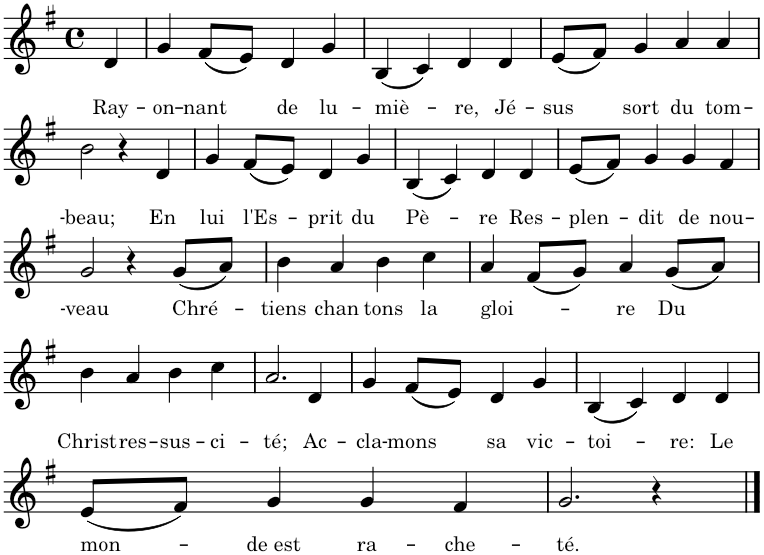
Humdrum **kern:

**kern	**text
*part1	*part1
*staff1	*staff1
*I"1	*
*clefG2	*
*k[f#]	*
*M4/4	*
*met(c)	*
=1	=1
!	!LO:LY:b
4d/	Ray-
=2	=2
!	!LO:LY:b
4g/	-on-
!	!LO:LY:b
(8f#/L	-nant
8e/J)	.
!	!LO:LY:b
4d/	de
!	!LO:LY:b
4g/	lu-
=3	=3
!	!LO:LY:b
(4B/	-miè-
4c/)	.
!	!LO:LY:b
4d/	-re,
!	!LO:LY:b
4d/	Jé-
=4	=4
!	!LO:LY:b
(8e/L	-sus
8f#/J)	.
!	!LO:LY:b
4g/	sort
!	!LO:LY:b
4a/	du
!	!LO:LY:b
4a/	tom-
!!LO:LB:g=z
=5	=5
!	!LO:LY:b
2b\	-beau;
4r	.
!	!LO:LY:b
4d/	En
=6	=6
!	!LO:LY:b
4g/	lui
!	!LO:LY:b
(8f#/L	l'Es-
8e/J)	.
!	!LO:LY:b
4d/	-prit
!	!LO:LY:b
4g/	du
=7	=7
!	!LO:LY:b
(4B/	Pè-
4c/)	.
!	!LO:LY:b
4d/	-re
!	!LO:LY:b
4d/	Res-
=8	=8
!	!LO:LY:b
(8e/L	-plen-
8f#/J)	.
!	!LO:LY:b
4g/	-dit
!	!LO:LY:b
4g/	de
!	!LO:LY:b
4f#/	nou-
!!LO:LB:g=z
=9	=9
!	!LO:LY:b
2g/	-veau
4r	.
!	!LO:LY:b
(8g/L	Chré-
8a/J)	.
=10	=10
!	!LO:LY:b
4b\	-tiens
!	!LO:LY:b
4a/	chan-
!	!LO:LY:b
4b\	-tons
!	!LO:LY:b
4cc\	la
=11	=11
!	!LO:LY:b
4a/	gloi-
(8f#/L	.
8g/J)	.
!	!LO:LY:b
4a/	-re
!	!LO:LY:b
(8g/L	Du
8a/J)	.
!!LO:LB:g=z
=12	=12
!	!LO:LY:b
4b\	Christ
!	!LO:LY:b
4a/	res-
!	!LO:LY:b
4b\	-sus-
!	!LO:LY:b
4cc\	-ci-
=13	=13
!	!LO:LY:b
2.a/	-té;
!	!LO:LY:b
4d/	Ac-
=14	=14
!	!LO:LY:b
4g/	-cla-
!	!LO:LY:b
(8f#/L	-mons
8e/J)	.
!	!LO:LY:b
4d/	sa
!	!LO:LY:b
4g/	vic-
=15	=15
!	!LO:LY:b
(4B/	-toi-
4c/)	.
!	!LO:LY:b
4d/	-re:
!	!LO:LY:b
4d/	Le
!!LO:LB:g=z
=16	=16
!	!LO:LY:b
(8e/L	mon-
8f#/J)	.
!	!LO:LY:b
4g/	-de est
!	!LO:LY:b
4g/	ra-
!	!LO:LY:b
4f#/	-che-
=17	=17
!	!LO:LY:b
2.g/	-té.
4r	.
==	==
*-	*-
